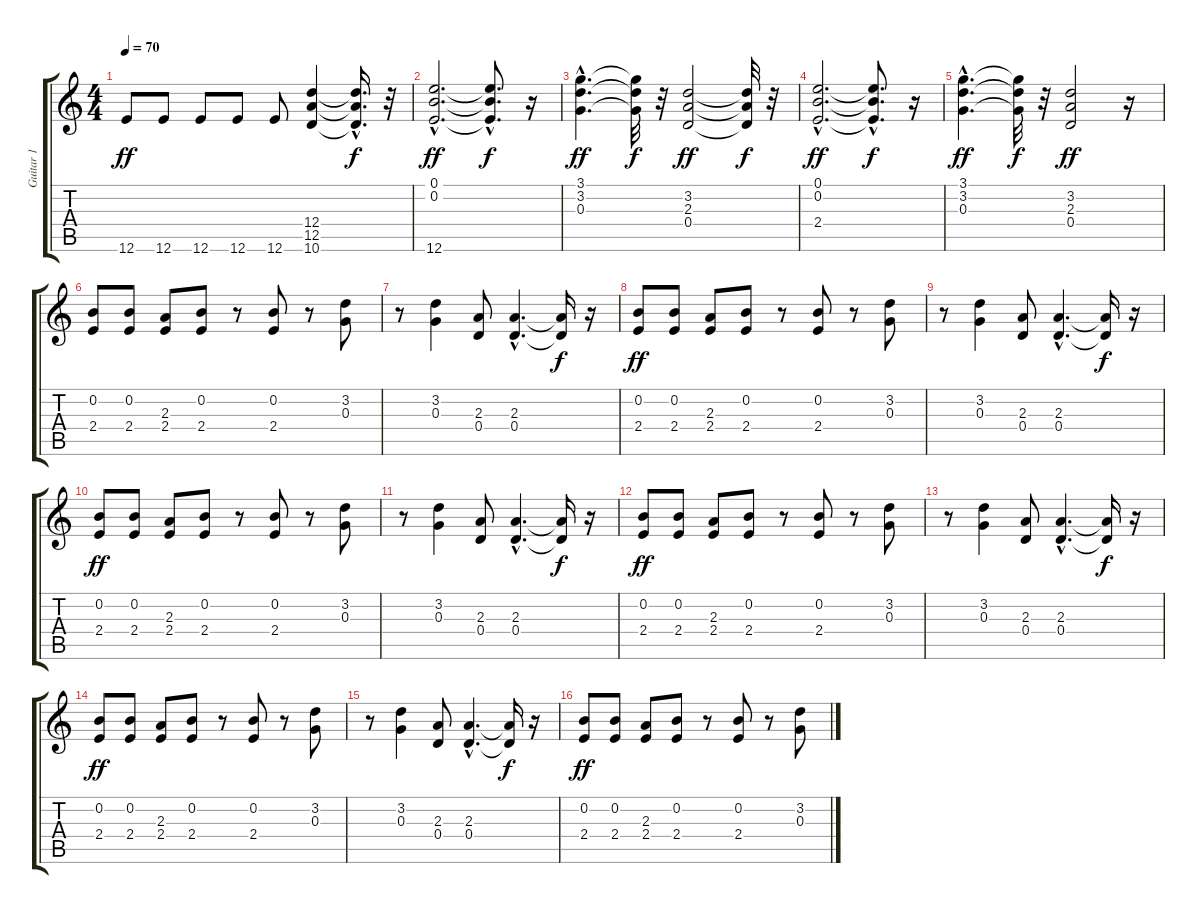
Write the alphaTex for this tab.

\track ("Guitar 1" "Guitar 1") {instrument overdrivenguitar}
\staff {score tabs}
\tuning (E4 B3 G3 D3 A2 E2) {hide}
\ts (4 4)
\tempo 70
\clef g2
\ks c
12.6.8{dy ff} 12.6.8 12.6.8 12.6.8 12.6.8 (12.4 12.5 10.6).4 (12.4{hac t} 12.5{hac t} 10.6{hac t}).16{d dy f} r.32 |
(0.1{hac} 0.2{hac} 12.6{hac}).2{d dy ff} (0.1{hac t} 0.2{hac t} 12.6{hac t}).8{d dy f} r.16 |
(3.1{hac} 3.2{hac} 0.3{hac}).4{d dy ff} (3.1{t} 3.2{t} 0.3{t}).32{dy f} r.32 (3.2 2.3 0.4).2{dy ff} (3.2{t} 2.3{t} 0.4{t}).32{dy f} r.32 |
(0.1{hac} 0.2{hac} 2.4{hac}).2{d dy ff} (0.1{hac t} 0.2{hac t} 2.4{hac t}).8{d dy f} r.16 |
(3.1{hac} 3.2{hac} 0.3{hac}).4{d dy ff} (3.1{t} 3.2{t} 0.3{t}).32{dy f} r.32 (3.2 2.3 0.4).2{dy ff} r.16 |
(0.2 2.4).8 (0.2 2.4).8 (2.3 2.4).8 (0.2 2.4).8 r.8 (0.2 2.4).8 r.8 (3.2 0.3).8 |
r.8 (3.2 0.3).4 (2.3 0.4).8 (2.3{hac} 0.4{hac}).4{d} (2.3{t} 0.4{t}).16{dy f} r.16 |
(0.2 2.4).8{dy ff} (0.2 2.4).8 (2.3 2.4).8 (0.2 2.4).8 r.8 (0.2 2.4).8 r.8 (3.2 0.3).8 |
r.8 (3.2 0.3).4 (2.3 0.4).8 (2.3{hac} 0.4{hac}).4{d} (2.3{t} 0.4{t}).16{dy f} r.16 |
(0.2 2.4).8{dy ff} (0.2 2.4).8 (2.3 2.4).8 (0.2 2.4).8 r.8 (0.2 2.4).8 r.8 (3.2 0.3).8 |
r.8 (3.2 0.3).4 (2.3 0.4).8 (2.3{hac} 0.4{hac}).4{d} (2.3{t} 0.4{t}).16{dy f} r.16 |
(0.2 2.4).8{dy ff} (0.2 2.4).8 (2.3 2.4).8 (0.2 2.4).8 r.8 (0.2 2.4).8 r.8 (3.2 0.3).8 |
r.8 (3.2 0.3).4 (2.3 0.4).8 (2.3{hac} 0.4{hac}).4{d} (2.3{t} 0.4{t}).16{dy f} r.16 |
(0.2 2.4).8{dy ff} (0.2 2.4).8 (2.3 2.4).8 (0.2 2.4).8 r.8 (0.2 2.4).8 r.8 (3.2 0.3).8 |
r.8 (3.2 0.3).4 (2.3 0.4).8 (2.3{hac} 0.4{hac}).4{d} (2.3{t} 0.4{t}).16{dy f} r.16 |
(0.2 2.4).8{dy ff} (0.2 2.4).8 (2.3 2.4).8 (0.2 2.4).8 r.8 (0.2 2.4).8 r.8 (3.2 0.3).8
